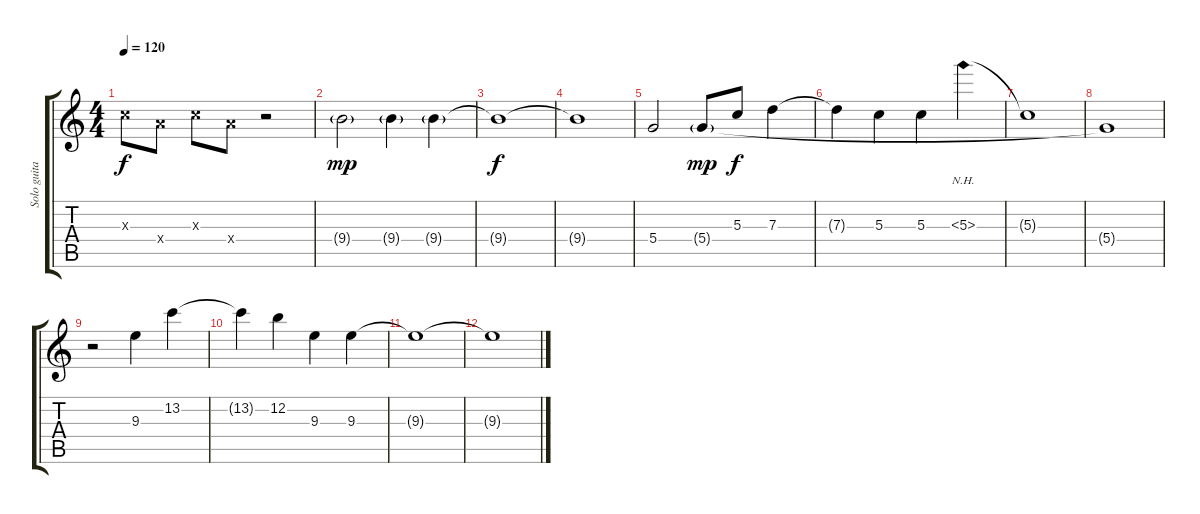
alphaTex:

\track ("Solo guitar" "Solo guita") {instrument electricguitarjazz}
\staff {score tabs}
\tuning (E4 B3 G3 D3 A2 E2) {hide}
\ts (4 4)
\tempo 120
\clef g2
\ks c
5.3{x}.8{dy f} 7.4{x}.8 5.3{x}.8 7.4{x}.8 r.2 |
9.4{g}.2{dy mp} 9.4{g}.4 9.4{g}.4 |
9.4{t}.1{dy f} |
9.4{t}.1 |
5.4.2 5.4{g}.8{dy mp} 5.3.8{dy f} 7.3.4 |
7.3{t}.4 5.3.4 5.3.4 5.3{nh}.4 |
5.3{t}.1 |
5.4{t}.1 |
r.2 9.3.4 13.2.4 |
13.2{t}.4 12.2.4 9.3.4 9.3.4 |
9.3{t}.1 |
9.3{t}.1
